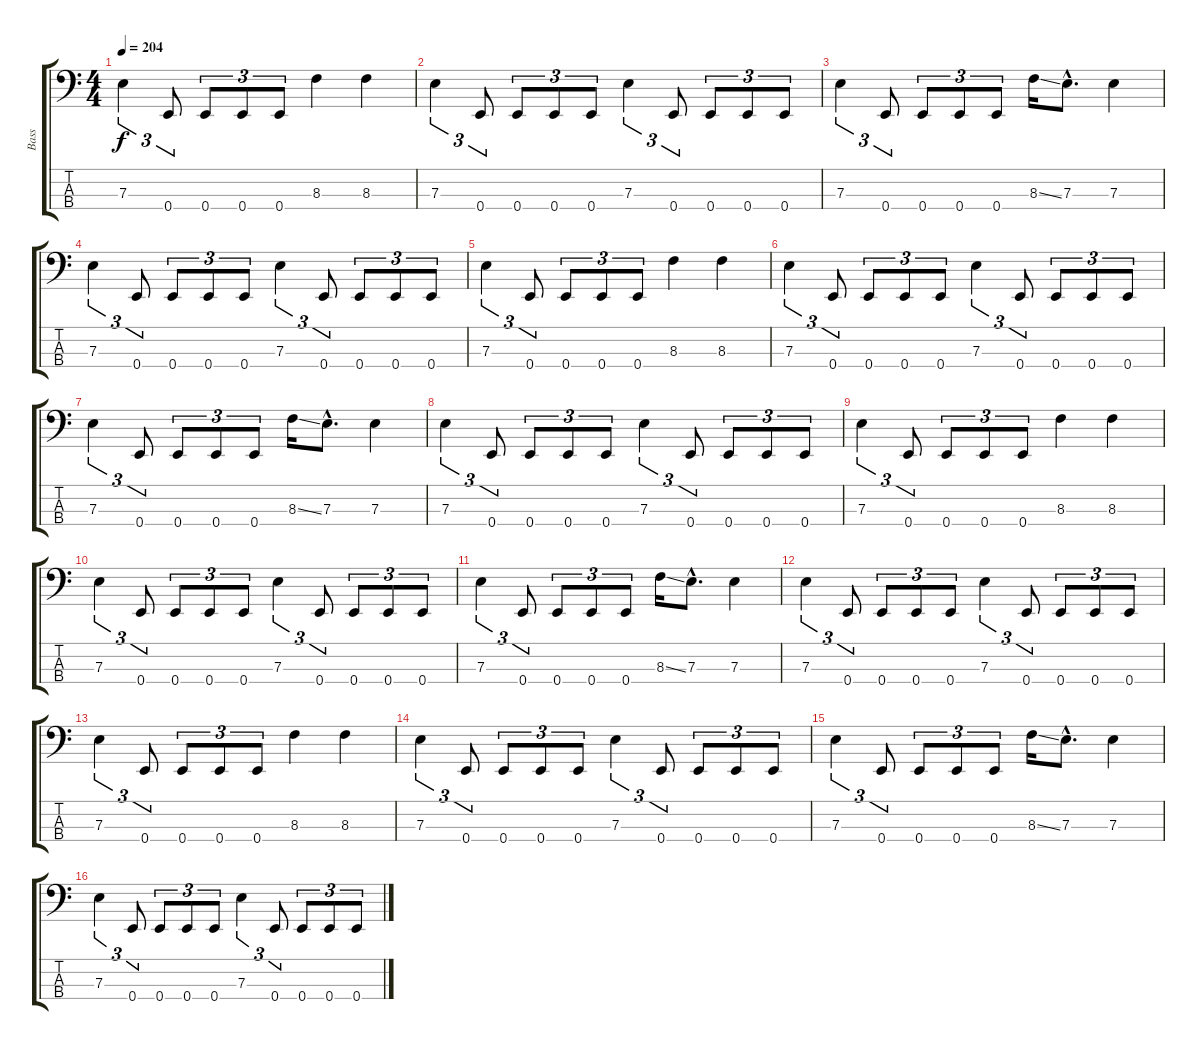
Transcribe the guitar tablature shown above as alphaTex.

\track ("Bass" "Bass") {instrument electricbassfinger}
\staff {score tabs}
\tuning (G2 D2 A1 E1) {hide}
\ts (4 4)
\tempo 204
\clef f4
\ks c
7.3.4{tu (3 2) dy f} 0.4.8{tu (3 2)} 0.4.8{tu (3 2)} 0.4.8{tu (3 2)} 0.4.8{tu (3 2)} 8.3.4 8.3.4 |
7.3.4{tu (3 2)} 0.4.8{tu (3 2)} 0.4.8{tu (3 2)} 0.4.8{tu (3 2)} 0.4.8{tu (3 2)} 7.3.4{tu (3 2)} 0.4.8{tu (3 2)} 0.4.8{tu (3 2)} 0.4.8{tu (3 2)} 0.4.8{tu (3 2)} |
7.3.4{tu (3 2)} 0.4.8{tu (3 2)} 0.4.8{tu (3 2)} 0.4.8{tu (3 2)} 0.4.8{tu (3 2)} 8.3{ss}.16 7.3{hac}.8{d} 7.3.4 |
7.3.4{tu (3 2)} 0.4.8{tu (3 2)} 0.4.8{tu (3 2)} 0.4.8{tu (3 2)} 0.4.8{tu (3 2)} 7.3.4{tu (3 2)} 0.4.8{tu (3 2)} 0.4.8{tu (3 2)} 0.4.8{tu (3 2)} 0.4.8{tu (3 2)} |
7.3.4{tu (3 2)} 0.4.8{tu (3 2)} 0.4.8{tu (3 2)} 0.4.8{tu (3 2)} 0.4.8{tu (3 2)} 8.3.4 8.3.4 |
7.3.4{tu (3 2)} 0.4.8{tu (3 2)} 0.4.8{tu (3 2)} 0.4.8{tu (3 2)} 0.4.8{tu (3 2)} 7.3.4{tu (3 2)} 0.4.8{tu (3 2)} 0.4.8{tu (3 2)} 0.4.8{tu (3 2)} 0.4.8{tu (3 2)} |
7.3.4{tu (3 2)} 0.4.8{tu (3 2)} 0.4.8{tu (3 2)} 0.4.8{tu (3 2)} 0.4.8{tu (3 2)} 8.3{ss}.16 7.3{hac}.8{d} 7.3.4 |
7.3.4{tu (3 2)} 0.4.8{tu (3 2)} 0.4.8{tu (3 2)} 0.4.8{tu (3 2)} 0.4.8{tu (3 2)} 7.3.4{tu (3 2)} 0.4.8{tu (3 2)} 0.4.8{tu (3 2)} 0.4.8{tu (3 2)} 0.4.8{tu (3 2)} |
7.3.4{tu (3 2)} 0.4.8{tu (3 2)} 0.4.8{tu (3 2)} 0.4.8{tu (3 2)} 0.4.8{tu (3 2)} 8.3.4 8.3.4 |
7.3.4{tu (3 2)} 0.4.8{tu (3 2)} 0.4.8{tu (3 2)} 0.4.8{tu (3 2)} 0.4.8{tu (3 2)} 7.3.4{tu (3 2)} 0.4.8{tu (3 2)} 0.4.8{tu (3 2)} 0.4.8{tu (3 2)} 0.4.8{tu (3 2)} |
7.3.4{tu (3 2)} 0.4.8{tu (3 2)} 0.4.8{tu (3 2)} 0.4.8{tu (3 2)} 0.4.8{tu (3 2)} 8.3{ss}.16 7.3{hac}.8{d} 7.3.4 |
7.3.4{tu (3 2)} 0.4.8{tu (3 2)} 0.4.8{tu (3 2)} 0.4.8{tu (3 2)} 0.4.8{tu (3 2)} 7.3.4{tu (3 2)} 0.4.8{tu (3 2)} 0.4.8{tu (3 2)} 0.4.8{tu (3 2)} 0.4.8{tu (3 2)} |
7.3.4{tu (3 2)} 0.4.8{tu (3 2)} 0.4.8{tu (3 2)} 0.4.8{tu (3 2)} 0.4.8{tu (3 2)} 8.3.4 8.3.4 |
7.3.4{tu (3 2)} 0.4.8{tu (3 2)} 0.4.8{tu (3 2)} 0.4.8{tu (3 2)} 0.4.8{tu (3 2)} 7.3.4{tu (3 2)} 0.4.8{tu (3 2)} 0.4.8{tu (3 2)} 0.4.8{tu (3 2)} 0.4.8{tu (3 2)} |
7.3.4{tu (3 2)} 0.4.8{tu (3 2)} 0.4.8{tu (3 2)} 0.4.8{tu (3 2)} 0.4.8{tu (3 2)} 8.3{ss}.16 7.3{hac}.8{d} 7.3.4 |
7.3.4{tu (3 2)} 0.4.8{tu (3 2)} 0.4.8{tu (3 2)} 0.4.8{tu (3 2)} 0.4.8{tu (3 2)} 7.3.4{tu (3 2)} 0.4.8{tu (3 2)} 0.4.8{tu (3 2)} 0.4.8{tu (3 2)} 0.4.8{tu (3 2)}
